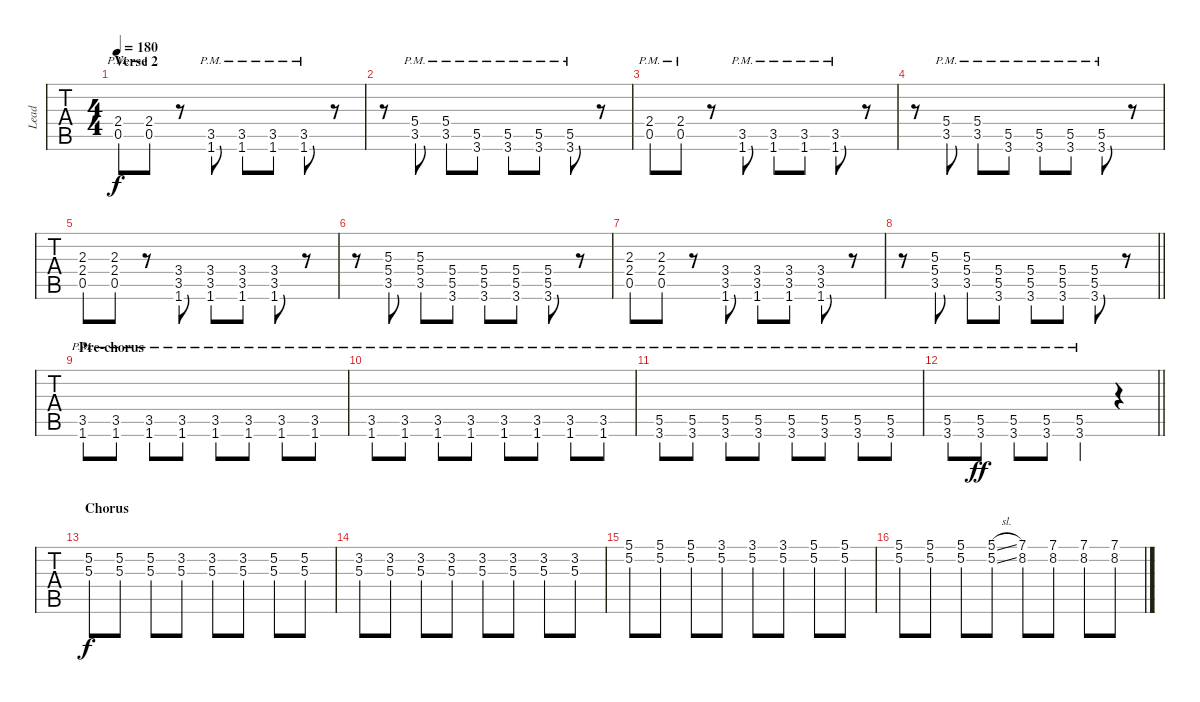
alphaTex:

\track ("Lead" "Lead") {instrument overdrivenguitar}
\staff {tabs}
\tuning (E4 B3 G3 D3 A2 E2) {hide}
\ts (4 4)
\section ("" "Verse 2")
\tempo 180
\clef g2
\ks c
(2.4{pm} 0.5{pm}).8{dy f balance 8} (2.4{pm} 0.5{pm}).8 r.8 (3.5{pm} 1.6{pm}).8 (3.5{pm} 1.6{pm}).8 (3.5{pm} 1.6{pm}).8 (3.5{pm} 1.6{pm}).8 r.8 |
r.8 (5.4{pm} 3.5{pm}).8 (5.4{pm} 3.5{pm}).8 (5.5{pm} 3.6{pm}).8 (5.5{pm} 3.6{pm}).8 (5.5{pm} 3.6{pm}).8 (5.5{pm} 3.6{pm}).8 r.8 |
(2.4{pm} 0.5{pm}).8 (2.4{pm} 0.5{pm}).8 r.8 (3.5{pm} 1.6{pm}).8 (3.5{pm} 1.6{pm}).8 (3.5{pm} 1.6{pm}).8 (3.5{pm} 1.6{pm}).8 r.8 |
r.8 (5.4{pm} 3.5{pm}).8 (5.4{pm} 3.5{pm}).8 (5.5{pm} 3.6{pm}).8 (5.5{pm} 3.6{pm}).8 (5.5{pm} 3.6{pm}).8 (5.5{pm} 3.6{pm}).8 r.8 |
(2.3 2.4 0.5).8 (2.3 2.4 0.5).8 r.8 (3.4 3.5 1.6).8 (3.4 3.5 1.6).8 (3.4 3.5 1.6).8 (3.4 3.5 1.6).8 r.8 |
r.8 (5.3 5.4 3.5).8 (5.3 5.4 3.5).8 (5.4 5.5 3.6).8 (5.4 5.5 3.6).8 (5.4 5.5 3.6).8 (5.4 5.5 3.6).8 r.8 |
(2.3 2.4 0.5).8 (2.3 2.4 0.5).8 r.8 (3.4 3.5 1.6).8 (3.4 3.5 1.6).8 (3.4 3.5 1.6).8 (3.4 3.5 1.6).8 r.8 |
\barLineRight lightlight
r.8 (5.3 5.4 3.5).8 (5.3 5.4 3.5).8 (5.4 5.5 3.6).8 (5.4 5.5 3.6).8 (5.4 5.5 3.6).8 (5.4 5.5 3.6).8 r.8 |
\section ("" "Pre-chorus")
(3.5{pm} 1.6{pm}).8{volume 16} (3.5{pm} 1.6{pm}).8 (3.5{pm} 1.6{pm}).8 (3.5{pm} 1.6{pm}).8 (3.5{pm} 1.6{pm}).8 (3.5{pm} 1.6{pm}).8 (3.5{pm} 1.6{pm}).8 (3.5{pm} 1.6{pm}).8 |
(3.5{pm} 1.6{pm}).8 (3.5{pm} 1.6{pm}).8 (3.5{pm} 1.6{pm}).8 (3.5{pm} 1.6{pm}).8 (3.5{pm} 1.6{pm}).8 (3.5{pm} 1.6{pm}).8 (3.5{pm} 1.6{pm}).8 (3.5{pm} 1.6{pm}).8 |
(5.5{pm} 3.6{pm}).8 (5.5{pm} 3.6{pm}).8 (5.5{pm} 3.6{pm}).8 (5.5{pm} 3.6{pm}).8 (5.5{pm} 3.6{pm}).8 (5.5{pm} 3.6{pm}).8 (5.5{pm} 3.6{pm}).8 (5.5{pm} 3.6{pm}).8 |
\barLineRight lightlight
(5.5{pm} 3.6{pm}).8 (5.5{ac pm} 3.6{ac pm}).8{dy ff} (5.5{ac pm} 3.6{ac pm}).8 (5.5{ac pm} 3.6{ac pm}).8 (5.5{ac pm} 3.6{ac pm}).4 r.4 |
\section ("" "Chorus")
(5.2 5.3).8{dy f} (5.2 5.3).8 (5.2 5.3).8 (3.2 5.3).8 (3.2 5.3).8 (3.2 5.3).8 (5.2 5.3).8 (5.2 5.3).8 |
(3.2 5.3).8 (3.2 5.3).8 (3.2 5.3).8 (3.2 5.3).8 (3.2 5.3).8 (3.2 5.3).8 (3.2 5.3).8 (3.2 5.3).8 |
(5.1 5.2).8 (5.1 5.2).8 (5.1 5.2).8 (3.1 5.2).8 (3.1 5.2).8 (3.1 5.2).8 (5.1 5.2).8 (5.1 5.2).8 |
(5.1 5.2).8 (5.1 5.2).8 (5.1 5.2).8 (5.1{sl} 5.2{sl}).8 (7.1 8.2).8 (7.1 8.2).8 (7.1 8.2).8 (7.1 8.2).8
